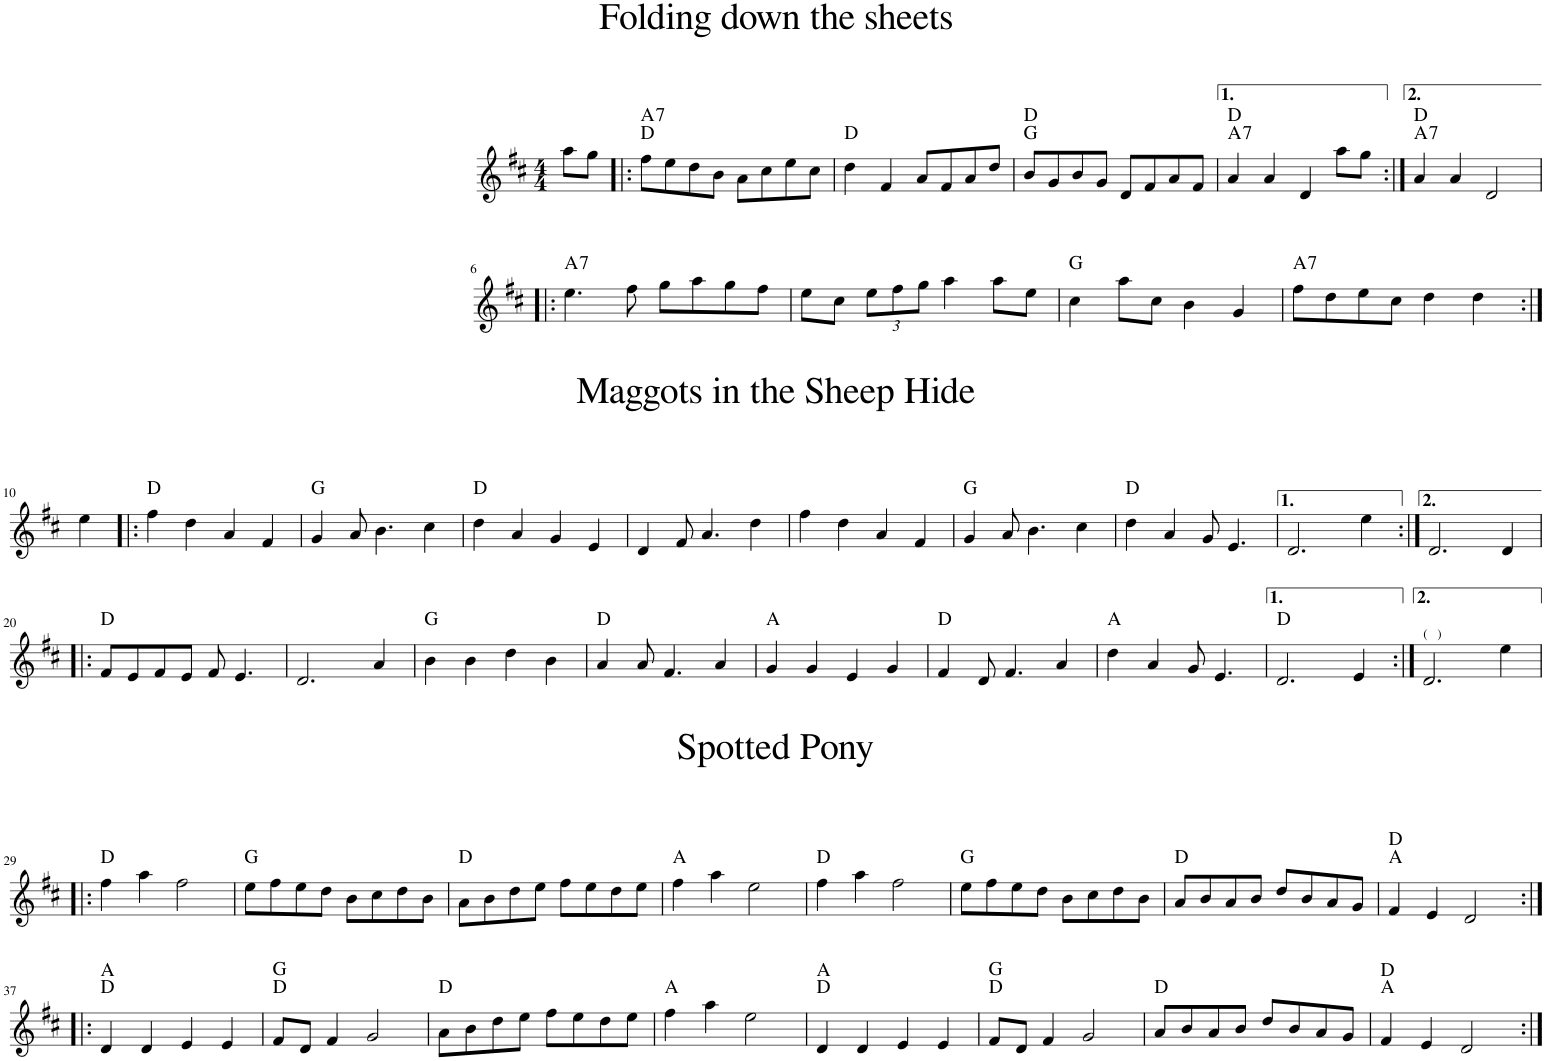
**kern	**harte
*part1	*part1
*staff1	*
*I"Violin	*
*I'Vln	*
*clefG2	*
*k[f#c#]	*
*M4/4	*
=	=
8aa\L	.
8gg\J	.
=1!|:	=1!|:
!	!LO:H:n=2:kt=7
8ff#\L	D:maj A:7
8ee\	.
8dd\	.
8b\J	.
8a\L	.
8cc#\	.
8ee\	.
8cc#\J	.
=2	=2
4dd\	D:maj
4f#/	.
8a/L	.
8f#/	.
8a/	.
8dd/J	.
=3	=3
8b/L	G:maj D:maj
8g/	.
8b/	.
8g/J	.
8d/L	.
8f#/	.
8a/	.
8f#/J	.
=4	=4
!	!LO:H:n=1:kt=7
4a/	A:7 D:maj
4a/	.
4d/	.
8aa\L	.
8gg\J	.
=5:|!	=5:|!
!	!LO:H:n=1:kt=7
4a/	A:7 D:maj
4a/	.
2d/	.
!!LO:LB:g=z
=6!|:	=6!|:
!	!LO:H:kt=7
4.ee\	A:7
8ff#\	.
8gg\L	.
8aa\	.
8gg\	.
8ff#\J	.
=7	=7
8ee\L	.
8cc#\J	.
*Xbrackettup	*
12ee\L	.
12ff#\	.
12gg\J	.
4aa\	.
8aa\L	.
8ee\J	.
=8	=8
4cc#\	G:maj
8aa\L	.
8cc#\J	.
4b\	.
4g/	.
=9	=9
!	!LO:H:kt=7
8ff#\L	A:7
8dd\	.
8ee\	.
8cc#\J	.
4dd\	.
4dd\	.
!!LO:LB:g=z
=10:|!	=10:|!
4ee\	.
=11!|:	=11!|:
4ff#\	D:maj
4dd\	.
4a/	.
4f#/	.
=12	=12
4g/	G:maj
8a/	.
4.b\	.
4cc#\	.
=13	=13
4dd\	D:maj
4a/	.
4g/	.
4e/	.
=14	=14
4d/	.
8f#/	.
4.a/	.
4dd\	.
=15	=15
4ff#\	.
4dd\	.
4a/	.
4f#/	.
=16	=16
4g/	G:maj
8a/	.
4.b\	.
4cc#\	.
=17	=17
4dd\	D:maj
4a/	.
8g/	.
4.e/	.
=18	=18
2.d/	.
4ee\	.
=19:|!	=19:|!
2.d/	.
4d/	.
!!LO:LB:g=z
=20!|:	=20!|:
8f#/L	D:maj
8e/	.
8f#/	.
8e/J	.
8f#/	.
4.e/	.
=21	=21
2.d/	.
4a/	.
=22	=22
4b\	G:maj
4b\	.
4dd\	.
4b\	.
=23	=23
4a/	D:maj
8a/	.
4.f#/	.
4a/	.
=24	=24
4g/	A:maj
4g/	.
4e/	.
4g/	.
=25	=25
4f#/	D:maj
8d/	.
4.f#/	.
4a/	.
=26	=26
4dd\	A:maj
4a/	.
8g/	.
4.e/	.
=27	=27
2.d/	D:maj
4e/	.
=28:|!	=28:|!
!LO:TX:a:t=(   )	!
2.d/	.
4ee\	.
!!LO:LB:g=z
=29!|:	=29!|:
4ff#\	D:maj
4aa\	.
2ff#\	.
=30	=30
8ee\L	G:maj
8ff#\	.
8ee\	.
8dd\J	.
8b\L	.
8cc#\	.
8dd\	.
8b\J	.
=31	=31
8a\L	D:maj
8b\	.
8dd\	.
8ee\J	.
8ff#\L	.
8ee\	.
8dd\	.
8ee\J	.
=32	=32
4ff#\	A:maj
4aa\	.
2ee\	.
=33	=33
4ff#\	D:maj
4aa\	.
2ff#\	.
=34	=34
8ee\L	G:maj
8ff#\	.
8ee\	.
8dd\J	.
8b\L	.
8cc#\	.
8dd\	.
8b\J	.
=35	=35
8a/L	D:maj
8b/	.
8a/	.
8b/J	.
8dd/L	.
8b/	.
8a/	.
8g/J	.
=36	=36
4f#/	A:maj D:maj
4e/	.
2d/	.
!!LO:LB:g=z
=37:|!|:	=37:|!|:
4d/	D:maj A:maj
4d/	.
4e/	.
4e/	.
=38	=38
8f#/L	D:maj G:maj
8d/J	.
4f#/	.
2g/	.
=39	=39
8a\L	D:maj
8b\	.
8dd\	.
8ee\J	.
8ff#\L	.
8ee\	.
8dd\	.
8ee\J	.
=40	=40
4ff#\	A:maj
4aa\	.
2ee\	.
=41	=41
4d/	D:maj A:maj
4d/	.
4e/	.
4e/	.
=42	=42
8f#/L	D:maj G:maj
8d/J	.
4f#/	.
2g/	.
=43	=43
8a/L	D:maj
8b/	.
8a/	.
8b/J	.
8dd/L	.
8b/	.
8a/	.
8g/J	.
=44	=44
4f#/	A:maj D:maj
4e/	.
2d/	.
=:|!	=:|!
*-	*-
